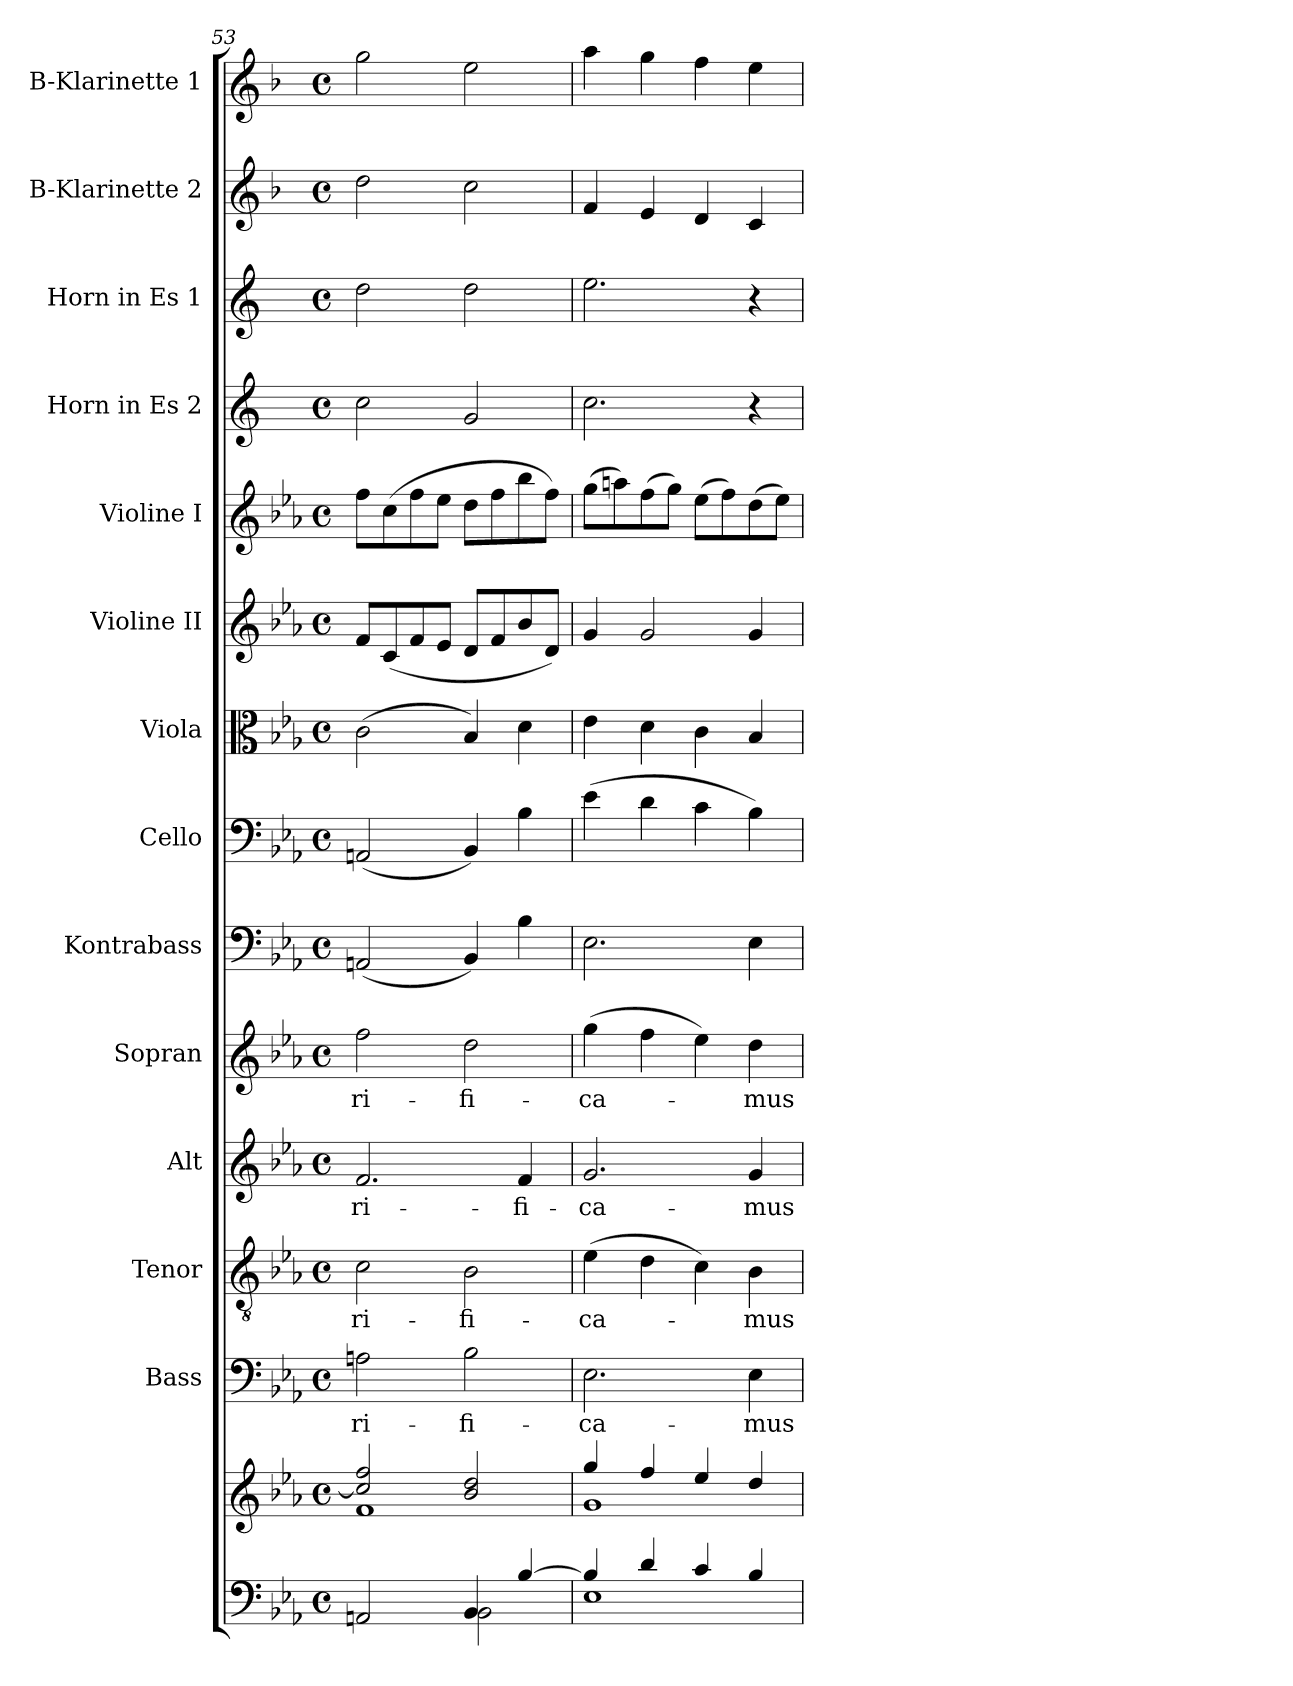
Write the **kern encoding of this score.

**kern	**kern	**kern	**text	**kern	**text	**kern	**text	**kern	**text	**kern	**kern	**kern	**kern	**kern	**kern	**kern	**kern	**kern
*part14	*part14	*part13	*part13	*part12	*part12	*part11	*part11	*part10	*part10	*part9	*part8	*part7	*part6	*part5	*part4	*part3	*part2	*part1
*staff15	*staff14	*staff13	*staff13	*staff12	*staff12	*staff11	*staff11	*staff10	*staff10	*staff9	*staff8	*staff7	*staff6	*staff5	*staff4	*staff3	*staff2	*staff1
*	*	*I"Bass	*	*I"Tenor	*	*I"Alt	*	*I"Sopran	*	*I"Kontrabass	*I"Cello	*I"Viola	*I"Violine II	*I"Violine I	*I"Horn in Es 2	*I"Horn in Es 1	*I"B-Klarinette 2	*I"B-Klarinette 1
*	*	*I'B.	*	*I'T.	*	*I'A.	*	*I'S.	*	*I'Kb.	*	*I'Vla.	*I'Vl. II	*I'Vl. I	*I'Hrn. 2	*I'Hrn. 1	*I'Kl. 2	*I'Kl. 1
*clefF4	*clefG2	*clefF4	*	*clefGv2	*	*clefG2	*	*clefG2	*	*clefF4	*clefF4	*clefC3	*clefG2	*clefG2	*clefG2	*clefG2	*clefG2	*clefG2
*	*	*	*	*	*	*	*	*	*	*ITrd7c12	*	*	*	*	*ITrd5c9	*ITrd5c9	*ITrd1c2	*ITrd1c2
*k[b-e-a-]	*k[b-e-a-]	*k[b-e-a-]	*	*k[b-e-a-]	*	*k[b-e-a-]	*	*k[b-e-a-]	*	*k[b-e-a-]	*k[b-e-a-]	*k[b-e-a-]	*k[b-e-a-]	*k[b-e-a-]	*k[b-e-a-]	*k[b-e-a-]	*k[b-e-a-]	*k[b-e-a-]
*E-:	*E-:	*E-:	*	*E-:	*	*E-:	*	*E-:	*	*E-:	*E-:	*E-:	*E-:	*E-:	*E-:	*E-:	*E-:	*E-:
*M4/4	*M4/4	*M4/4	*	*M4/4	*	*M4/4	*	*M4/4	*	*M4/4	*M4/4	*M4/4	*M4/4	*M4/4	*M4/4	*M4/4	*M4/4	*M4/4
*met(c)	*met(c)	*met(c)	*	*met(c)	*	*met(c)	*	*met(c)	*	*met(c)	*met(c)	*met(c)	*met(c)	*met(c)	*met(c)	*met(c)	*met(c)	*met(c)
=53	=53	=53	=53	=53	=53	=53	=53	=53	=53	=53	=53	=53	=53	=53	=53	=53	=53	=53
*^	*^	*	*	*	*	*	*	*	*	*	*	*	*	*	*	*	*	*
!	!	!	!	!	!LO:LY:b	!	!LO:LY:b	!	!LO:LY:b	!	!LO:LY:b	!	!	!	!	!	!	!	!	!
2AAn/	2ryy	2cc/] 2ff/	1f	2An\	-ri-	2c\	-ri-	2.f/	-ri-	2ff\	-ri-	(<2AAAn/	(<2AAn/	(>2c\	8f/L	8ff\L	2e-\	2f\	2cc\	2ff\
.	.	.	.	.	.	.	.	.	.	.	.	.	.	.	(<8c/	(>8cc\	.	.	.	.
.	.	.	.	.	.	.	.	.	.	.	.	.	.	.	8f/	8ff\	.	.	.	.
.	.	.	.	.	.	.	.	.	.	.	.	.	.	.	8e-/J	8ee-\J	.	.	.	.
!	!	!	!	!	!LO:LY:b	!	!LO:LY:b	!	!	!	!LO:LY:b	!	!	!	!	!	!	!	!	!
4BB-/	2BB-\	2b-/ 2dd/	.	2B-\	-fi-	2B-\	-fi-	.	.	2dd\	-fi-	4BBB-/)	4BB-/)	4B-/)	8d/L	8dd\L	2B-/	2f\	2b-\	2dd\
.	.	.	.	.	.	.	.	.	.	.	.	.	.	.	8f/	8ff\	.	.	.	.
!	!	!	!	!	!	!	!	!	!LO:LY:b	!	!	!	!	!	!	!	!	!	!	!
[>4B-/	.	.	.	.	.	.	.	4f/	-fi-	.	.	4BB-\	4B-\	4d\	8b-/	8bb-\	.	.	.	.
.	.	.	.	.	.	.	.	.	.	.	.	.	.	.	8d/J)	8ff\J)	.	.	.	.
=54	=54	=54	=54	=54	=54	=54	=54	=54	=54	=54	=54	=54	=54	=54	=54	=54	=54	=54	=54	=54
!	!	!	!	!	!LO:LY:b	!	!LO:LY:b	!	!LO:LY:b	!	!LO:LY:b	!	!	!	!	!	!	!	!	!
4B-/]	1E-	4gg/	1g	2.E-\	-ca-	(>4e-\	-ca-	2.g/	-ca-	(>4gg\	-ca-	2.EE-\	(>4e-\	4e-\	4g/	(>8gg\L	2.e-\	2.g\	4e-/	4gg\
.	.	.	.	.	.	.	.	.	.	.	.	.	.	.	.	8aan\)	.	.	.	.
4d/	.	4ff/	.	.	.	4d\	.	.	.	4ff\	.	.	4d\	4d\	2g/	(>8ff\	.	.	4d/	4ff\
.	.	.	.	.	.	.	.	.	.	.	.	.	.	.	.	8gg\J)	.	.	.	.
4c/	.	4ee-/	.	.	.	4c\)	.	.	.	4ee-\)	.	.	4c\	4c\	.	(>8ee-\L	.	.	4c/	4ee-\
.	.	.	.	.	.	.	.	.	.	.	.	.	.	.	.	8ff\)	.	.	.	.
!	!	!	!	!	!LO:LY:b	!	!LO:LY:b	!	!LO:LY:b	!	!LO:LY:b	!	!	!	!	!	!	!	!	!
4B-/	.	4dd/	.	4E-\	-mus	4B-\	-mus	4g/	-mus	4dd\	-mus	4EE-\	4B-\)	4B-/	4g/	(>8dd\	4r	4r	4B-/	4dd\
.	.	.	.	.	.	.	.	.	.	.	.	.	.	.	.	8ee-\J)	.	.	.	.
*v	*v	*	*	*	*	*	*	*	*	*	*	*	*	*	*	*	*	*	*	*
*	*v	*v	*	*	*	*	*	*	*	*	*	*	*	*	*	*	*	*	*
=	=	=	=	=	=	=	=	=	=	=	=	=	=	=	=	=	=	=
*-	*-	*-	*-	*-	*-	*-	*-	*-	*-	*-	*-	*-	*-	*-	*-	*-	*-	*-
